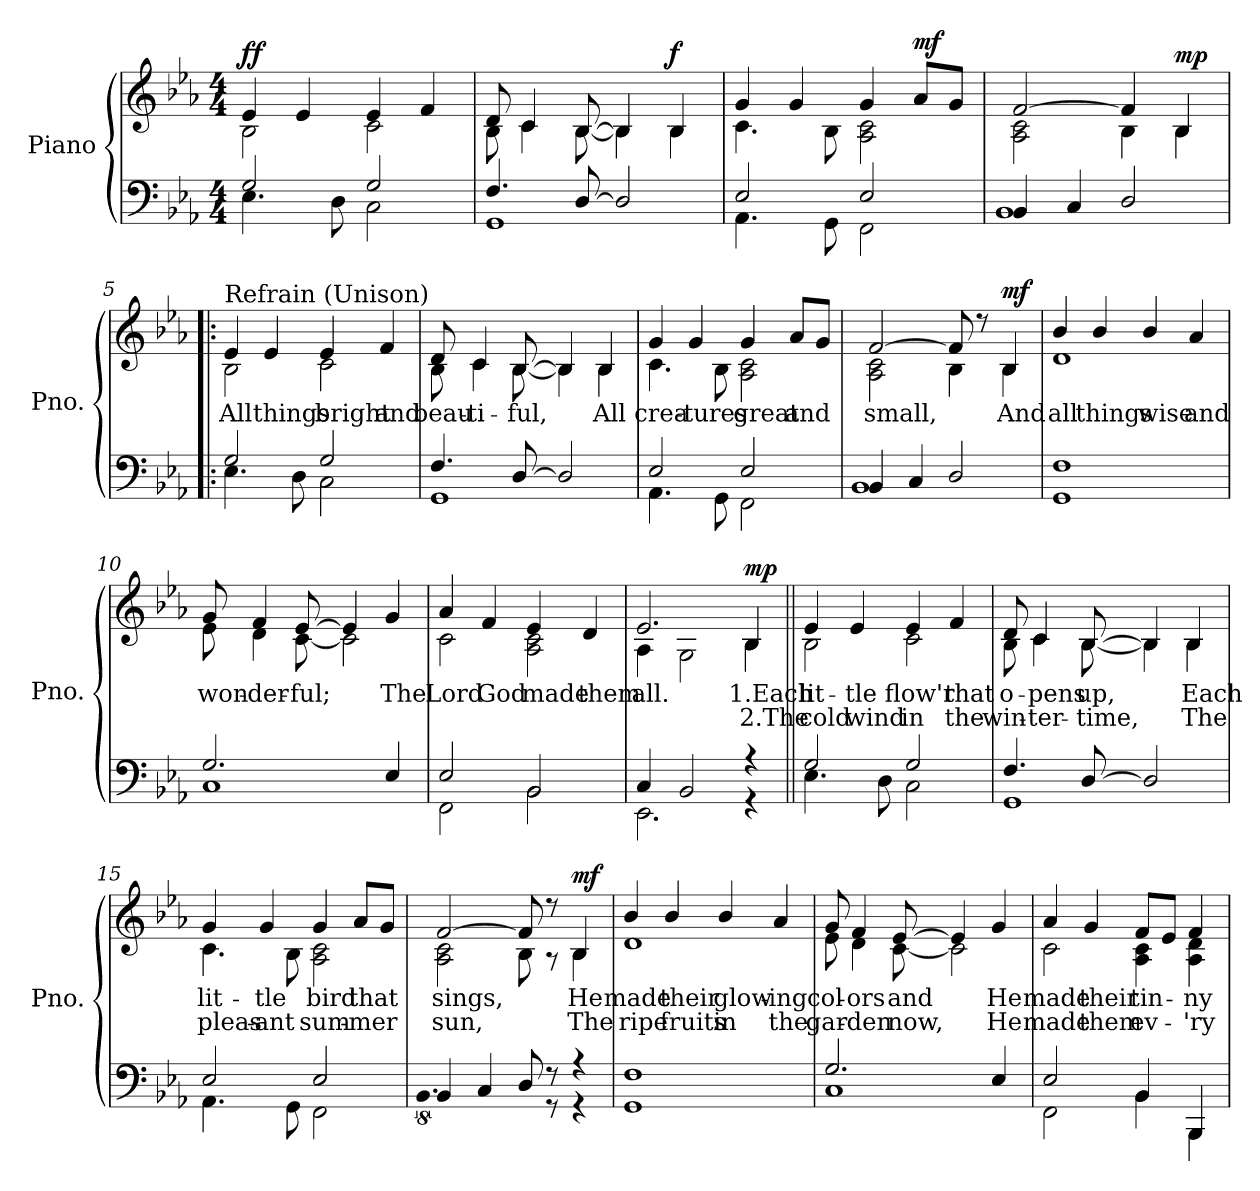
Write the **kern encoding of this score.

**kern	**kern	**text	**text	**dynam
*part1	*part1	*part1	*part1	*part1
*staff2	*staff1	*staff1	*staff1	*staff1/2
*I"Piano	*	*	*	*
*I'Pno.	*	*	*	*
*clefF4	*clefG2	*	*	*
*k[b-e-a-]	*k[b-e-a-]	*	*	*
*M4/4	*M4/4	*	*	*
=1	=1	=1	=1	=1
*^	*^	*	*	*
!	!	!	!	!	!	!LO:DY:b
2G/	4.E-\	4e-/	2B-\	.	.	ff
.	.	4e-/	.	.	.	.
.	8D\	.	.	.	.	.
2G/	2C\	4e-/	2c\	.	.	.
.	.	4f/	.	.	.	.
=2	=2	=2	=2	=2	=2	=2
4.F/	1GG	8d/	8B-\	.	.	.
.	.	4c/	4c\	.	.	.
[8D/	.	[8B-/	[8B-\	.	.	.
2D/]	.	4B-/]	4B-\]	.	.	.
!	!	!	!	!	!	!LO:DY:b
.	.	4B-/	4B-\	.	.	f
=3	=3	=3	=3	=3	=3	=3
2E-/	4.AA-\	4g/	4.c\	.	.	.
.	.	4g/	.	.	.	.
.	8GG\	.	8B-\	.	.	.
2E-/	2FF\	4g/	2A-\ 2c\	.	.	.
!	!	!	!	!	!	!LO:DY:b
.	.	8a-/L	.	.	.	mf
.	.	8g/J	.	.	.	.
=4	=4	=4	=4	=4	=4	=4
4BB-/	1BB-	[2f/	2A-\ 2c\	.	.	.
4C/	.	.	.	.	.	.
2D/	.	4f/]	4B-\	.	.	.
!	!	!	!	!	!	!LO:DY:a
.	.	4B-/	4B-\	.	.	mp
=5!|:	=5!|:	=5!|:	=5!|:	=5!|:	=5!|:	=5!|:
!	!	!LO:TX:a:t=Refrain (Unison)	!	!	!	!
!	!	!	!	!LO:LY:b	!	!
2G/	4.E-\	4e-/	2B-\	All	.	.
!	!	!	!	!LO:LY:b	!	!
.	.	4e-/	.	things	.	.
.	8D\	.	.	.	.	.
!	!	!	!	!LO:LY:b	!	!
2G/	2C\	4e-/	2c\	bright	.	.
!	!	!	!	!LO:LY:b	!	!
.	.	4f/	.	and	.	.
!!LO:LB:g=z	!!
=6	=6	=6	=6	=6	=6	=6
!	!	!	!	!LO:LY:b	!	!
4.F/	1GG	8d/	8B-\	beau-	.	.
!	!	!	!	!LO:LY:b	!	!
.	.	4c/	4c\	-ti-	.	.
!	!	!	!	!LO:LY:b	!	!
[8D/	.	[8B-/	[8B-\	-ful,	.	.
2D/]	.	4B-/]	4B-\]	.	.	.
!	!	!	!	!LO:LY:b	!	!
.	.	4B-/	4B-\	All	.	.
=7	=7	=7	=7	=7	=7	=7
!	!	!	!	!LO:LY:b	!	!
2E-/	4.AA-\	4g/	4.c\	crea-	.	.
!	!	!	!	!LO:LY:b	!	!
.	.	4g/	.	-tures	.	.
.	8GG\	.	8B-\	.	.	.
!	!	!	!	!LO:LY:b	!	!
2E-/	2FF\	4g/	2A-\ 2c\	great	.	.
!	!	!	!	!LO:LY:b	!	!
.	.	8a-/L	.	and	.	.
.	.	8g/J	.	.	.	.
=8	=8	=8	=8	=8	=8	=8
!	!	!	!	!LO:LY:b	!	!
4BB-/	1BB-	[2f/	2A-\ 2c\	small,	.	.
4C/	.	.	.	.	.	.
2D/	.	8f/]	4B-\	.	.	.
.	.	8r	.	.	.	.
!	!	!	!	!LO:LY:b	!	!LO:DY:a
.	.	4B-/	4B-\	And	.	mf
=9	=9	=9	=9	=9	=9	=9
!	!	!	!	!LO:LY:b	!	!
1F	1GG	4b-/	1d	all	.	.
!	!	!	!	!LO:LY:b	!	!
.	.	4b-/	.	things	.	.
!	!	!	!	!LO:LY:b	!	!
.	.	4b-/	.	wise	.	.
!	!	!	!	!LO:LY:b	!	!
.	.	4a-/	.	and	.	.
!!LO:LB:g=z	!!
=10	=10	=10	=10	=10	=10	=10
!	!	!	!	!LO:LY:b	!	!
2.G/	1C	8g/	8e-\	won-	.	.
!	!	!	!	!LO:LY:b	!	!
.	.	4f/	4d\	-der-	.	.
!	!	!	!	!LO:LY:b	!	!
.	.	[8e-/	[8c\	-ful;	.	.
.	.	4e-/]	2c\]	.	.	.
!	!	!	!	!LO:LY:b	!	!
4E-/	.	4g/	.	The	.	.
=11	=11	=11	=11	=11	=11	=11
!	!	!	!	!LO:LY:b	!	!
2E-/	2FF\	4a-/	2c\	Lord	.	.
!	!	!	!	!LO:LY:b	!	!
.	.	4f/	.	God	.	.
!	!	!	!	!LO:LY:b	!	!
2BB-/	2BB-\	4e-/	2A-\ 2c\	made	.	.
!	!	!	!	!LO:LY:b	!	!
.	.	4d/	.	them	.	.
=12	=12	=12	=12	=12	=12	=12
!	!	!	!	!LO:LY:b	!	!
4C/	2.EE-\	2.e-/	4A-\	all.	.	.
2BB-/	.	.	2G\	.	.	.
!	!	!	!	!LO:LY:b	!LO:LY:b	!LO:DY:a
4r	4r	4B-/	4B-\	1.Each	2.The	mp
=13||	=13||	=13||	=13||	=13||	=13||	=13||
!	!	!	!	!LO:LY:b	!LO:LY:b	!
2G/	4.E-\	4e-/	2B-\	lit-	cold	.
!	!	!	!	!LO:LY:b	!LO:LY:b	!
.	.	4e-/	.	-tle	wind	.
.	8D\	.	.	.	.	.
!	!	!	!	!LO:LY:b	!LO:LY:b	!
2G/	2C\	4e-/	2c\	flow'r	in	.
!	!	!	!	!LO:LY:b	!LO:LY:b	!
.	.	4f/	.	that	the	.
!!LO:LB:g=z	!!
=14	=14	=14	=14	=14	=14	=14
!	!	!	!	!LO:LY:b	!LO:LY:b	!
4.F/	1GG	8d/	8B-\	o-	win-	.
!	!	!	!	!LO:LY:b	!LO:LY:b	!
.	.	4c/	4c\	-pens	-ter-	.
!	!	!	!	!LO:LY:b	!LO:LY:b	!
[8D/	.	[8B-/	[8B-\	up,	-time,	.
2D/]	.	4B-/]	4B-\]	.	.	.
!	!	!	!	!LO:LY:b	!LO:LY:b	!
.	.	4B-/	4B-\	Each	The	.
=15	=15	=15	=15	=15	=15	=15
!	!	!	!	!LO:LY:b	!LO:LY:b	!
2E-/	4.AA-\	4g/	4.c\	lit-	pleas-	.
!	!	!	!	!LO:LY:b	!LO:LY:b	!
.	.	4g/	.	-tle	-ant	.
.	8GG\	.	8B-\	.	.	.
!	!	!	!	!LO:LY:b	!LO:LY:b	!
2E-/	2FF\	4g/	2A-\ 2c\	bird	sum-	.
!	!	!	!	!LO:LY:b	!LO:LY:b	!
.	.	8a-/L	.	that	-mer	.
.	.	8g/J	.	.	.	.
=16	=16	=16	=16	=16	=16	=16
!	!LO:N:vis=2.	!	!	!LO:LY:b	!LO:LY:b	!
4BB-/	8%5BB-\	[2f/	2A-\ 2c\	sings,	sun,	.
4C/	.	.	.	.	.	.
8D/	.	8f/]	8B-\	.	.	.
8r	8r	8r	8r	.	.	.
!	!	!	!	!LO:LY:b	!LO:LY:b	!LO:DY:a
4r	4r	4B-/	4B-\	He	The	mf
=17	=17	=17	=17	=17	=17	=17
!	!	!	!	!LO:LY:b	!LO:LY:b	!
1F	1GG	4b-/	1d	made	ripe	.
!	!	!	!	!LO:LY:b	!LO:LY:b	!
.	.	4b-/	.	their	fruits	.
!	!	!	!	!LO:LY:b	!LO:LY:b	!
.	.	4b-/	.	glow-	in	.
!	!	!	!	!LO:LY:b	!LO:LY:b	!
.	.	4a-/	.	-ing	the	.
!!LO:PB:g=z	!!
=18	=18	=18	=18	=18	=18	=18
!	!	!	!	!LO:LY:b	!LO:LY:b	!
2.G/	1C	8g/	8e-\	col-	gar-	.
!	!	!	!	!LO:LY:b	!LO:LY:b	!
.	.	4f/	4d\	-ors	-den	.
!	!	!	!	!LO:LY:b	!LO:LY:b	!
.	.	[8e-/	[8c\	and	now,	.
.	.	4e-/]	2c\]	.	.	.
!	!	!	!	!LO:LY:b	!LO:LY:b	!
4E-/	.	4g/	.	He	He	.
=19	=19	=19	=19	=19	=19	=19
!	!	!	!	!LO:LY:b	!LO:LY:b	!
2E-/	2FF\	4a-/	2c\	made	made	.
!	!	!	!	!LO:LY:b	!LO:LY:b	!
.	.	4g/	.	their	them	.
!	!	!	!	!LO:LY:b	!LO:LY:b	!
4BB-/	4BB-\	8f/L	4A-\ 4c\	tin-	ev-	.
.	.	8e-/J	.	.	.	.
!	!	!	!	!LO:LY:b	!LO:LY:b	!
4BBB-/	4BBB-\	4f/	4A-\ 4d\	-ny	-'ry-	.
*v	*v	*	*	*	*	*
*	*v	*v	*	*	*
=	=	=	=	=
*-	*-	*-	*-	*-
